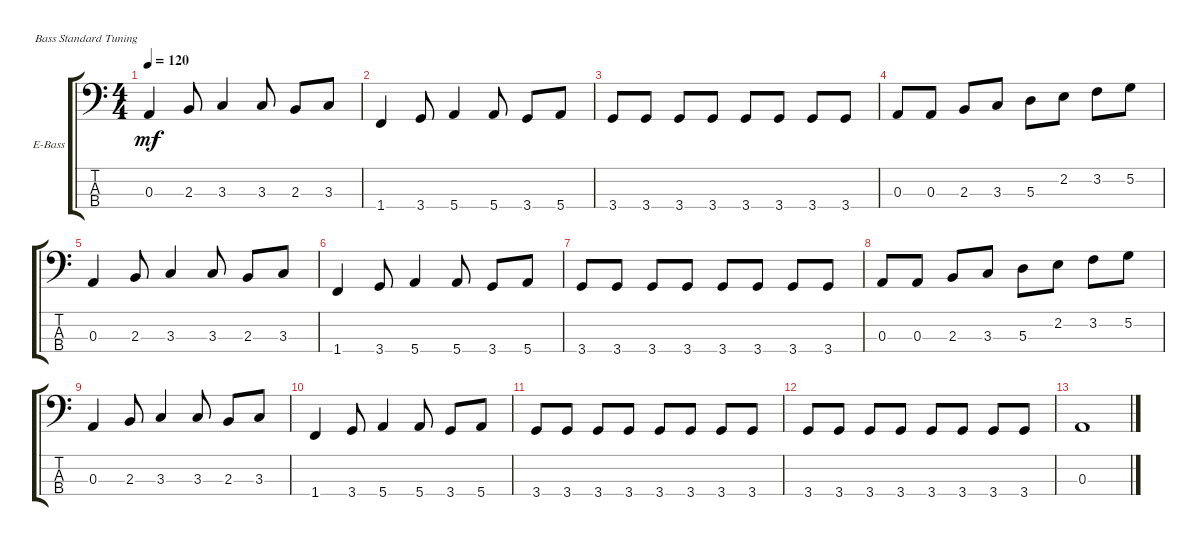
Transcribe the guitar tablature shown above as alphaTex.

\bracketExtendMode groupsimilarinstruments
\firstSystemTrackNameOrientation horizontal
\otherSystemsTrackNameOrientation horizontal
\track ("Electric Bass" "E-Bass") {instrument electricbassfinger}
\staff {score tabs}
\tuning (G2 D2 A1 E1)
\ts (4 4)
\tempo 120
\clef f4
\ks c
0.3.4{dy mf} 2.3.8 3.3.4 3.3.8 2.3.8 3.3.8 |
1.4.4 3.4.8 5.4.4 5.4.8 3.4.8 5.4.8 |
3.4.8 3.4.8 3.4.8 3.4.8 3.4.8 3.4.8 3.4.8 3.4.8 |
0.3.8 0.3.8 2.3.8 3.3.8 5.3.8 2.2.8 3.2.8 5.2.8 |
0.3.4 2.3.8 3.3.4 3.3.8 2.3.8 3.3.8 |
1.4.4 3.4.8 5.4.4 5.4.8 3.4.8 5.4.8 |
3.4.8 3.4.8 3.4.8 3.4.8 3.4.8 3.4.8 3.4.8 3.4.8 |
0.3.8 0.3.8 2.3.8 3.3.8 5.3.8 2.2.8 3.2.8 5.2.8 |
0.3.4 2.3.8 3.3.4 3.3.8 2.3.8 3.3.8 |
1.4.4 3.4.8 5.4.4 5.4.8 3.4.8 5.4.8 |
3.4.8 3.4.8 3.4.8 3.4.8 3.4.8 3.4.8 3.4.8 3.4.8 |
3.4.8 3.4.8 3.4.8 3.4.8 3.4.8 3.4.8 3.4.8 3.4.8 |
0.3.1
